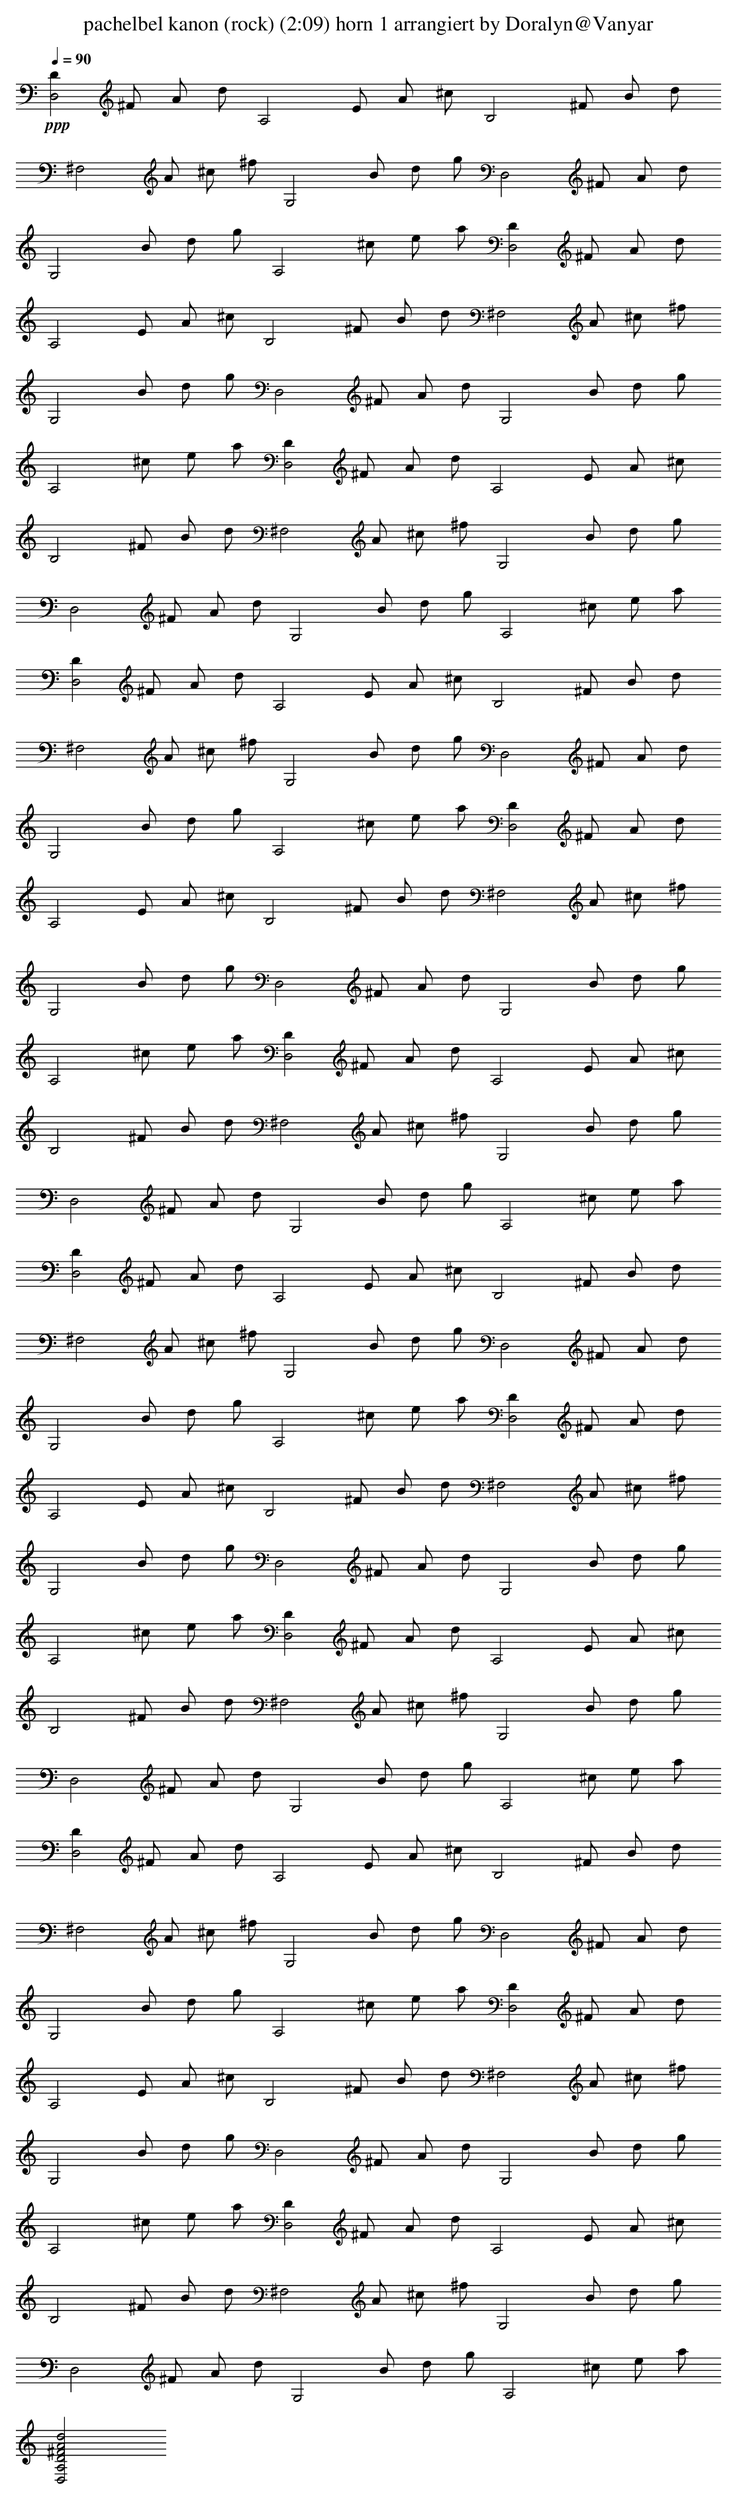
X:1
T: pachelbel kanon (rock) (2:09) horn 1 arrangiert by Doralyn@Vanyar
L: 1/4
Q: 90
K: C
+ppp+
[DD,2z/2] ^F/2 A/2 d/2 [A,2z/2] E/2 A/2 ^c/2 [B,2z/2] ^F/2 B/2 d/2
[^F,2z/2] A/2 ^c/2 ^f/2 [G,2z/2] B/2 d/2 g/2 [D,2z/2] ^F/2 A/2 d/2
[G,2z/2] B/2 d/2 g/2 [A,2z/2] ^c/2 e/2 a/2 [DD,2z/2] ^F/2 A/2 d/2
[A,2z/2] E/2 A/2 ^c/2 [B,2z/2] ^F/2 B/2 d/2 [^F,2z/2] A/2 ^c/2 ^f/2
[G,2z/2] B/2 d/2 g/2 [D,2z/2] ^F/2 A/2 d/2 [G,2z/2] B/2 d/2 g/2
[A,2z/2] ^c/2 e/2 a/2 [DD,2z/2] ^F/2 A/2 d/2 [A,2z/2] E/2 A/2 ^c/2
[B,2z/2] ^F/2 B/2 d/2 [^F,2z/2] A/2 ^c/2 ^f/2 [G,2z/2] B/2 d/2 g/2
[D,2z/2] ^F/2 A/2 d/2 [G,2z/2] B/2 d/2 g/2 [A,2z/2] ^c/2 e/2 a/2
[DD,2z/2] ^F/2 A/2 d/2 [A,2z/2] E/2 A/2 ^c/2 [B,2z/2] ^F/2 B/2 d/2
[^F,2z/2] A/2 ^c/2 ^f/2 [G,2z/2] B/2 d/2 g/2 [D,2z/2] ^F/2 A/2 d/2
[G,2z/2] B/2 d/2 g/2 [A,2z/2] ^c/2 e/2 a/2 [DD,2z/2] ^F/2 A/2 d/2
[A,2z/2] E/2 A/2 ^c/2 [B,2z/2] ^F/2 B/2 d/2 [^F,2z/2] A/2 ^c/2 ^f/2
[G,2z/2] B/2 d/2 g/2 [D,2z/2] ^F/2 A/2 d/2 [G,2z/2] B/2 d/2 g/2
[A,2z/2] ^c/2 e/2 a/2 [DD,2z/2] ^F/2 A/2 d/2 [A,2z/2] E/2 A/2 ^c/2
[B,2z/2] ^F/2 B/2 d/2 [^F,2z/2] A/2 ^c/2 ^f/2 [G,2z/2] B/2 d/2 g/2
[D,2z/2] ^F/2 A/2 d/2 [G,2z/2] B/2 d/2 g/2 [A,2z/2] ^c/2 e/2 a/2
[DD,2z/2] ^F/2 A/2 d/2 [A,2z/2] E/2 A/2 ^c/2 [B,2z/2] ^F/2 B/2 d/2
[^F,2z/2] A/2 ^c/2 ^f/2 [G,2z/2] B/2 d/2 g/2 [D,2z/2] ^F/2 A/2 d/2
[G,2z/2] B/2 d/2 g/2 [A,2z/2] ^c/2 e/2 a/2 [DD,2z/2] ^F/2 A/2 d/2
[A,2z/2] E/2 A/2 ^c/2 [B,2z/2] ^F/2 B/2 d/2 [^F,2z/2] A/2 ^c/2 ^f/2
[G,2z/2] B/2 d/2 g/2 [D,2z/2] ^F/2 A/2 d/2 [G,2z/2] B/2 d/2 g/2
[A,2z/2] ^c/2 e/2 a/2 [DD,2z/2] ^F/2 A/2 d/2 [A,2z/2] E/2 A/2 ^c/2
[B,2z/2] ^F/2 B/2 d/2 [^F,2z/2] A/2 ^c/2 ^f/2 [G,2z/2] B/2 d/2 g/2
[D,2z/2] ^F/2 A/2 d/2 [G,2z/2] B/2 d/2 g/2 [A,2z/2] ^c/2 e/2 a/2
[DD,2z/2] ^F/2 A/2 d/2 [A,2z/2] E/2 A/2 ^c/2 [B,2z/2] ^F/2 B/2 d/2
[^F,2z/2] A/2 ^c/2 ^f/2 [G,2z/2] B/2 d/2 g/2 [D,2z/2] ^F/2 A/2 d/2
[G,2z/2] B/2 d/2 g/2 [A,2z/2] ^c/2 e/2 a/2 [DD,2z/2] ^F/2 A/2 d/2
[A,2z/2] E/2 A/2 ^c/2 [B,2z/2] ^F/2 B/2 d/2 [^F,2z/2] A/2 ^c/2 ^f/2
[G,2z/2] B/2 d/2 g/2 [D,2z/2] ^F/2 A/2 d/2 [G,2z/2] B/2 d/2 g/2
[A,2z/2] ^c/2 e/2 a/2 [DD,2z/2] ^F/2 A/2 d/2 [A,2z/2] E/2 A/2 ^c/2
[B,2z/2] ^F/2 B/2 d/2 [^F,2z/2] A/2 ^c/2 ^f/2 [G,2z/2] B/2 d/2 g/2
[D,2z/2] ^F/2 A/2 d/2 [G,2z/2] B/2 d/2 g/2 [A,2z/2] ^c/2 e/2 a/2
[d2A2^F2D2D,2A,2]
